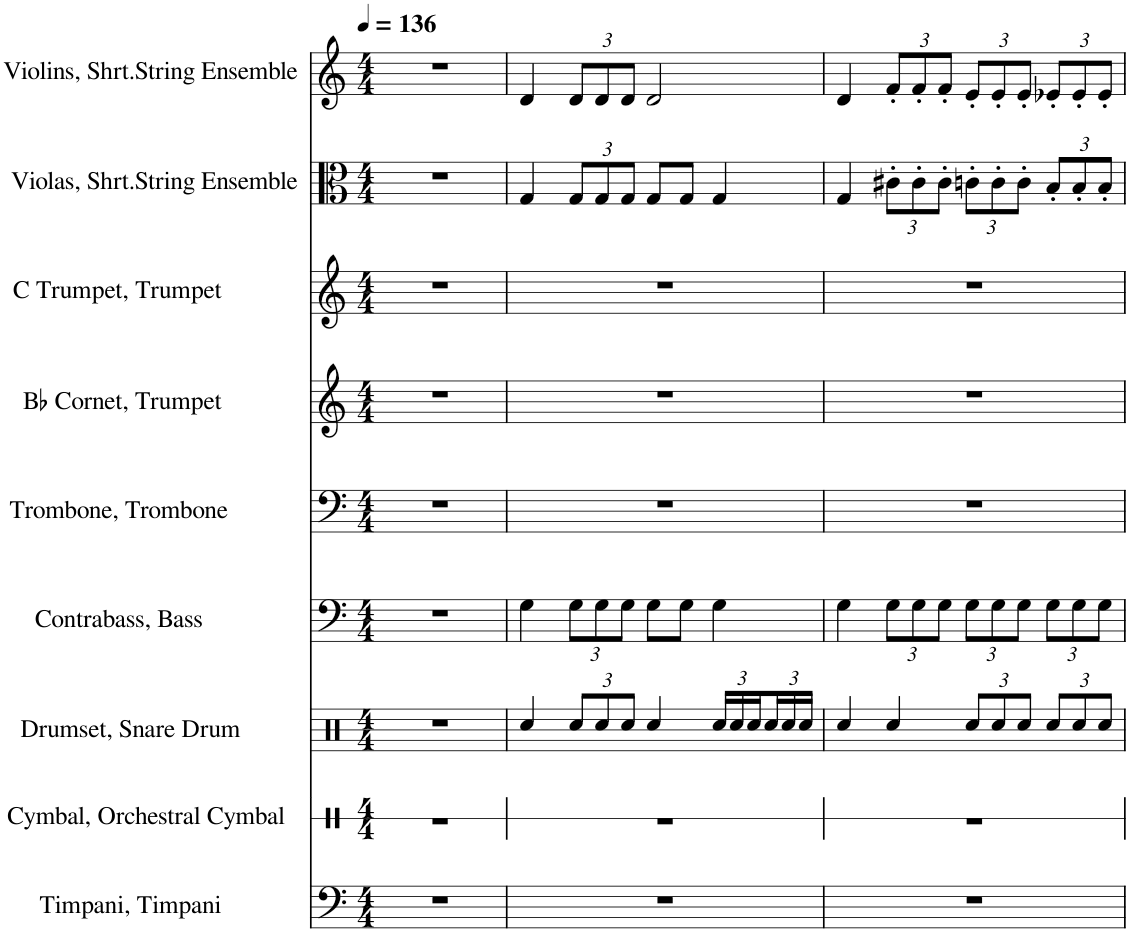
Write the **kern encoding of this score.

**kern	**kern	**kern	**kern	**kern	**kern	**kern	**kern	**kern
*part9	*part8	*part7	*part6	*part5	*part4	*part3	*part2	*part1
*staff9	*staff8	*staff7	*staff6	*staff5	*staff4	*staff3	*staff2	*staff1
*I"Timpani, Timpani	*I"Cymbal, Orchestral Cymbal	*I"Drumset, Snare Drum	*I"Contrabass, Bass	*I"Trombone, Trombone	*I"Bb Cornet, Trumpet	*I"C Trumpet, Trumpet	*I"Violas, Shrt.String Ensemble	*I"Violins, Shrt.String Ensemble
*I'Timp.	*I'Cym.	*I'Drs.	*I'Cb.	*I'Tbn.	*I'Bb Cnt.	*I'C Tpt.	*I'Vlas.	*I'Vlns.
*	*stria1	*	*	*	*	*	*	*
*clefF4	*clefX	*clefX	*clefF4	*clefF4	*clefG2	*clefG2	*clefC3	*clefG2
*	*	*	*Trd7c12	*	*Trd1c2	*	*	*
*k[]	*k[]	*k[]	*k[]	*k[]	*k[]	*k[]	*k[]	*k[]
*M4/4	*M4/4	*M4/4	*M4/4	*M4/4	*M4/4	*M4/4	*M4/4	*M4/4
*MM136	*MM136	*MM136	*MM136	*MM136	*MM136	*MM136	*MM136	*MM136
=1	=1	=1	=1	=1	=1	=1	=1	=1
1r	1r	1r	1r	1r	1r	1r	1r	1r
=2	=2	=2	=2	=2	=2	=2	=2	=2
1r	1r	4Rcc/	4G\	1r	1r	1r	4G/	4d/
*	*	*Xbrackettup	*Xbrackettup	*	*	*	*Xbrackettup	*Xbrackettup
.	.	12Rcc/L	12G\L	.	.	.	12G/L	12d/L
.	.	12Rcc/	12G\	.	.	.	12G/	12d/
.	.	12Rcc/J	12G\J	.	.	.	12G/J	12d/J
.	.	4Rcc/	8G\L	.	.	.	8G/L	2d/
.	.	.	8G\J	.	.	.	8G/J	.
.	.	24Rcc/LL	4G\	.	.	.	4G/	.
.	.	24Rcc/	.	.	.	.	.	.
.	.	24Rcc/	.	.	.	.	.	.
.	.	24Rcc/	.	.	.	.	.	.
.	.	24Rcc/	.	.	.	.	.	.
.	.	24Rcc/JJ	.	.	.	.	.	.
=3	=3	=3	=3	=3	=3	=3	=3	=3
1r	1r	4Rcc/	4G\	1r	1r	1r	4G/	4d/
.	.	4Rcc/	12G\L	.	.	.	12c#X'\L	12f'/L
.	.	.	12G\	.	.	.	12c#'\	12f'/
.	.	.	12G\J	.	.	.	12c#'\J	12f'/J
.	.	12Rcc/L	12G\L	.	.	.	12cn'\L	12e'/L
.	.	12Rcc/	12G\	.	.	.	12c'\	12e'/
.	.	12Rcc/J	12G\J	.	.	.	12c'\J	12e'/J
.	.	12Rcc/L	12G\L	.	.	.	12B'/L	12e-X'/L
.	.	12Rcc/	12G\	.	.	.	12B'/	12e-'/
.	.	12Rcc/J	12G\J	.	.	.	12B'/J	12e-'/J
=	=	=	=	=	=	=	=	=
*-	*-	*-	*-	*-	*-	*-	*-	*-
